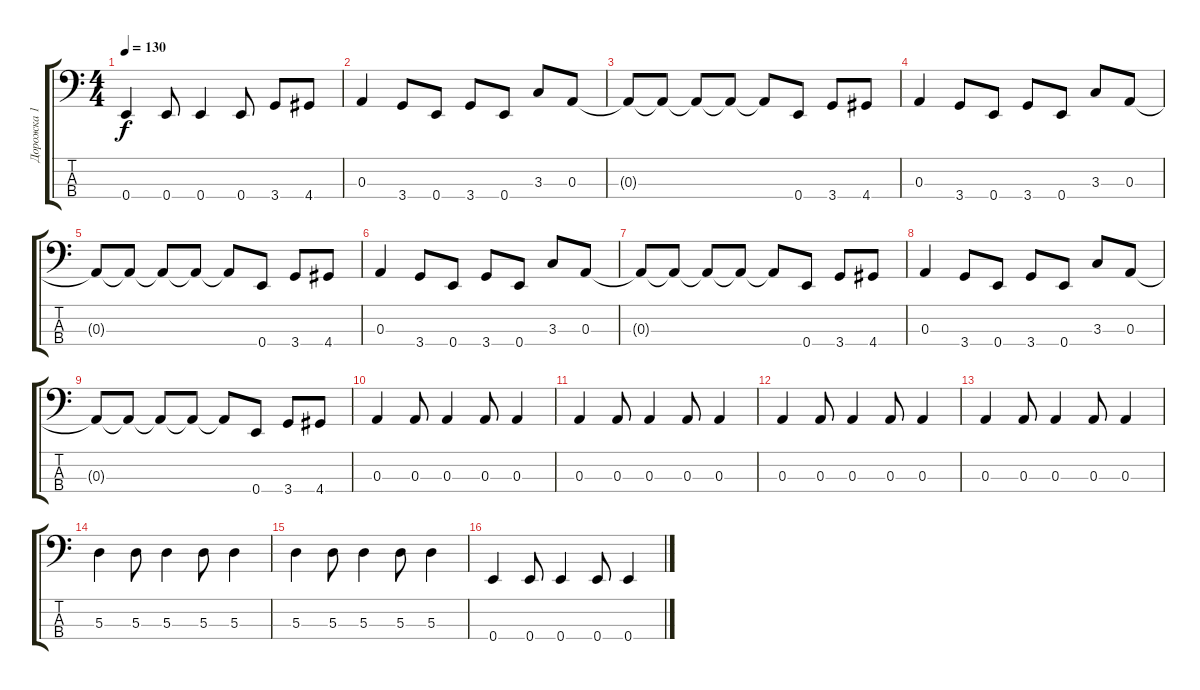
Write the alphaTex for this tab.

\track ("Дорожка 1" "Дорожка 1") {instrument electricbasspick}
\staff {score tabs}
\tuning (G2 D2 A1 E1) {hide}
\ts (4 4)
\tempo 130
\clef f4
\ks c
0.4.4{dy f} 0.4.8 0.4.4 0.4.8 3.4.8 4.4.8 |
0.3.4 3.4.8 0.4.8 3.4.8 0.4.8 3.3.8 0.3.8 |
0.3{t}.8 0.3{t}.8 0.3{t}.8 0.3{t}.8 0.3{t}.8 0.4.8 3.4.8 4.4.8 |
0.3.4 3.4.8 0.4.8 3.4.8 0.4.8 3.3.8 0.3.8 |
0.3{t}.8 0.3{t}.8 0.3{t}.8 0.3{t}.8 0.3{t}.8 0.4.8 3.4.8 4.4.8 |
0.3.4 3.4.8 0.4.8 3.4.8 0.4.8 3.3.8 0.3.8 |
0.3{t}.8 0.3{t}.8 0.3{t}.8 0.3{t}.8 0.3{t}.8 0.4.8 3.4.8 4.4.8 |
0.3.4 3.4.8 0.4.8 3.4.8 0.4.8 3.3.8 0.3.8 |
0.3{t}.8 0.3{t}.8 0.3{t}.8 0.3{t}.8 0.3{t}.8 0.4.8 3.4.8 4.4.8 |
0.3.4 0.3.8 0.3.4 0.3.8 0.3.4 |
0.3.4 0.3.8 0.3.4 0.3.8 0.3.4 |
0.3.4 0.3.8 0.3.4 0.3.8 0.3.4 |
0.3.4 0.3.8 0.3.4 0.3.8 0.3.4 |
5.3.4 5.3.8 5.3.4 5.3.8 5.3.4 |
5.3.4 5.3.8 5.3.4 5.3.8 5.3.4 |
0.4.4 0.4.8 0.4.4 0.4.8 0.4.4
